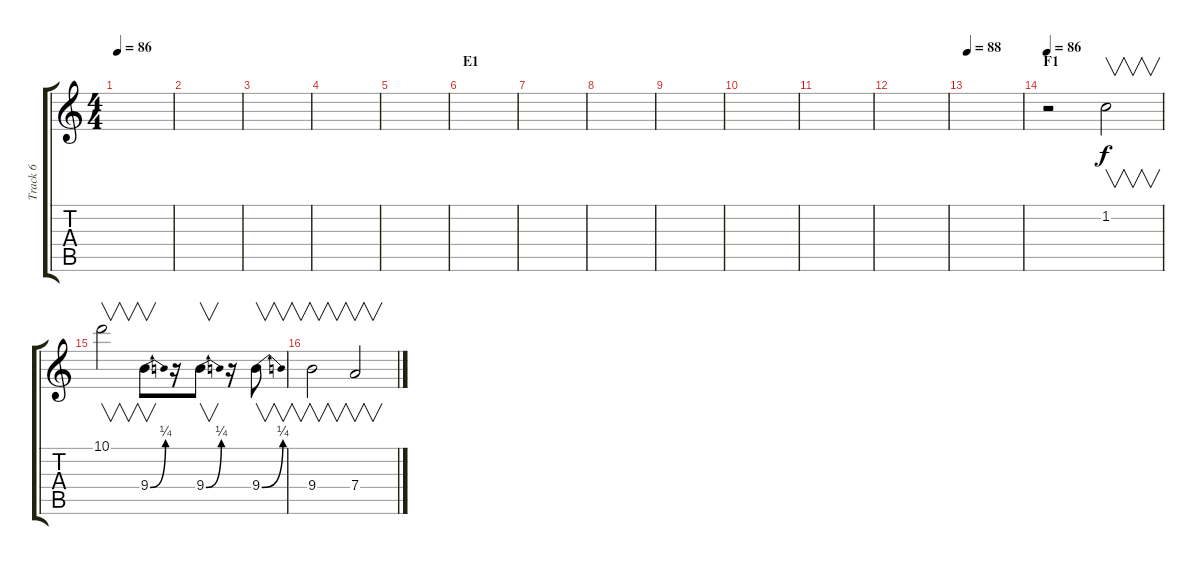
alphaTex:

\track ("Track 6" "Track 6") {instrument distortionguitar}
\staff {score tabs}
\tuning (E4 B3 G3 D3 A2 E2) {hide}
\ts (4 4)
\tempo 86
\clef g2
\ks c
|
|
|
|
|
\section ("" "E1")
|
|
|
|
|
|
|
\tempo 88
|
\section ("" "F1")
\tempo 86
r.2 1.2.2{v} |
10.1.2{v} 9.4{be (bend 0 0 60 1)}.8{v} r.16 9.4{be (bend 0 0 60 1)}.8{v} r.16 9.4{be (bend 0 0 60 1)}.8{v} |
9.4.2{v} 7.4.2{v}
